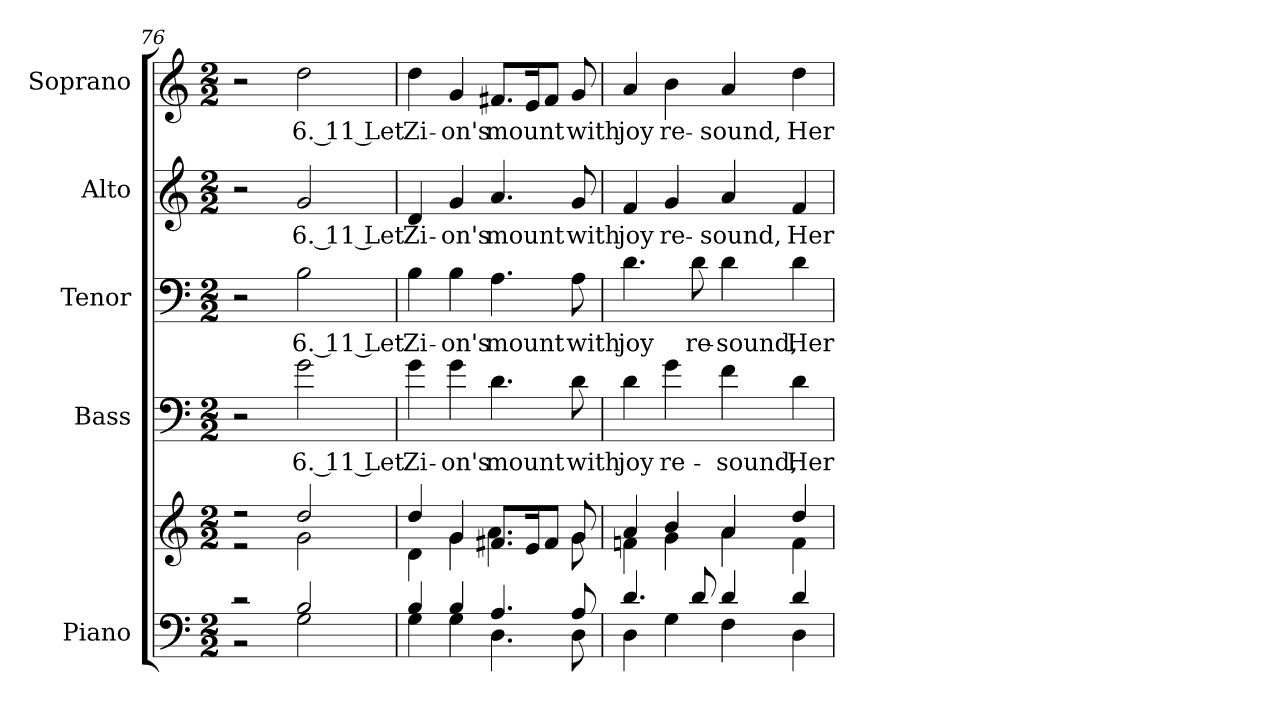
**kern	**kern	**kern	**text	**kern	**text	**kern	**text	**kern	**text
*part5	*part5	*part4	*part4	*part3	*part3	*part2	*part2	*part1	*part1
*staff6	*staff5	*staff4	*staff4	*staff3	*staff3	*staff2	*staff2	*staff1	*staff1
*I"Piano	*	*I"Bass	*	*I"Tenor	*	*I"Alto	*	*I"Soprano	*
*I'Pno.	*	*	*	*	*	*	*	*	*
*clefF4	*clefG2	*clefF4	*	*clefF4	*	*clefG2	*	*clefG2	*
*	*	*ITrd7c12	*	*	*	*	*	*	*
*k[]	*k[]	*k[]	*	*k[]	*	*k[]	*	*k[]	*
*C:	*C:	*C:	*	*C:	*	*C:	*	*C:	*
*M2/2	*M2/2	*M2/2	*	*M2/2	*	*M2/2	*	*M2/2	*
=76	=76	=76	=76	=76	=76	=76	=76	=76	=76
*^	*^	*	*	*	*	*	*	*	*
2r	2r	2r	2r	2r	.	2r	.	2r	.	2r	.
!	!	!	!	!	!LO:LY:b:color=#000000	!	!	!	!	!	!
!	!	!	!	!	!	!	!LO:LY:b:color=#000000	!	!	!	!
!	!	!	!	!	!	!	!	!	!LO:LY:b:color=#000000	!	!
!	!	!	!	!	!	!	!	!	!	!	!LO:LY:b:color=#000000
2Bi/	2Gi\	2ddi/	2gi\	2Gi\	6. 11 Let	2Bi\	6. 11 Let	2gi/	6. 11 Let	2ddi\	6. 11 Let
!!LO:LB:g=z
=77	=77	=77	=77	=77	=77	=77	=77	=77	=77	=77	=77
!	!	!	!	!	!LO:LY:b:color=#000000	!	!	!	!	!	!
!	!	!	!	!	!	!	!LO:LY:b:color=#000000	!	!	!	!
!	!	!	!	!	!	!	!	!	!LO:LY:b:color=#000000	!	!
!	!	!	!	!	!	!	!	!	!	!	!LO:LY:b:color=#000000
4Bi/	4Gi\	4ddi/	4di\	4Gi\	Zi-	4Bi\	Zi-	4di/	Zi-	4ddi\	Zi-
!	!	!	!	!	!LO:LY:b:color=#000000	!	!	!	!	!	!
!	!	!	!	!	!	!	!LO:LY:b:color=#000000	!	!	!	!
!	!	!	!	!	!	!	!	!	!LO:LY:b:color=#000000	!	!
!	!	!	!	!	!	!	!	!	!	!	!LO:LY:b:color=#000000
4Bi/	4Gi\	4gi/	4gi\	4Gi\	-on's	4Bi\	-on's	4gi/	-on's	4gi/	-on's
!	!	!	!	!	!LO:LY:b:color=#000000	!	!	!	!	!	!
!	!	!	!	!	!	!	!LO:LY:b:color=#000000	!	!	!	!
!	!	!	!	!	!	!	!	!	!LO:LY:b:color=#000000	!	!
!	!	!	!	!	!	!	!	!	!	!	!LO:LY:b:color=#000000
4.Ai/	4.Di\	8.f#Xi/L	4.ai\	4.Di\	mount	4.Ai\	mount	4.ai/	mount	8.f#Xi/L	mount
.	.	16ei/K	.	.	.	.	.	.	.	16ei/K	.
.	.	8f#i/J	.	.	.	.	.	.	.	8f#i/J	.
!	!	!	!	!	!LO:LY:b:color=#000000	!	!	!	!	!	!
!	!	!	!	!	!	!	!LO:LY:b:color=#000000	!	!	!	!
!	!	!	!	!	!	!	!	!	!LO:LY:b:color=#000000	!	!
!	!	!	!	!	!	!	!	!	!	!	!LO:LY:b:color=#000000
8Ai/	8Di\	8gi/	8gi\	8Di\	with	8Ai\	with	8gi/	with	8gi/	with
=78	=78	=78	=78	=78	=78	=78	=78	=78	=78	=78	=78
!	!	!	!	!	!LO:LY:b:color=#000000	!	!	!	!	!	!
!	!	!	!	!	!	!	!LO:LY:b:color=#000000	!	!	!	!
!	!	!	!	!	!	!	!	!	!LO:LY:b:color=#000000	!	!
!	!	!	!	!	!	!	!	!	!	!	!LO:LY:b:color=#000000
4.di/	4Di\	4ai/	4fni\	4Di\	joy	4.di\	joy	4fi/	joy	4ai/	joy
!	!	!	!	!	!LO:LY:b:color=#000000	!	!	!	!	!	!
!	!	!	!	!	!	!	!	!	!LO:LY:b:color=#000000	!	!
!	!	!	!	!	!	!	!	!	!	!	!LO:LY:b:color=#000000
.	4Gi\	4bi/	4gi\	4Gi\	re-	.	.	4gi/	re-	4bi\	re-
!	!	!	!	!	!	!	!LO:LY:b:color=#000000	!	!	!	!
8di/	.	.	.	.	.	8di\	re-	.	.	.	.
!	!	!	!	!	!LO:LY:b:color=#000000	!	!	!	!	!	!
!	!	!	!	!	!	!	!LO:LY:b:color=#000000	!	!	!	!
!	!	!	!	!	!	!	!	!	!LO:LY:b:color=#000000	!	!
!	!	!	!	!	!	!	!	!	!	!	!LO:LY:b:color=#000000
4di/	4Fi\	4ai/	4ai\	4Fi\	-sound,	4di\	-sound,	4ai/	-sound,	4ai/	-sound,
!	!	!	!	!	!LO:LY:b:color=#000000	!	!	!	!	!	!
!	!	!	!	!	!	!	!LO:LY:b:color=#000000	!	!	!	!
!	!	!	!	!	!	!	!	!	!LO:LY:b:color=#000000	!	!
!	!	!	!	!	!	!	!	!	!	!	!LO:LY:b:color=#000000
4di/	4Di\	4ddi/	4fi\	4Di\	Her	4di\	Her	4fi/	Her	4ddi\	Her
*v	*v	*	*	*	*	*	*	*	*	*	*
*	*v	*v	*	*	*	*	*	*	*	*
=	=	=	=	=	=	=	=	=	=
*-	*-	*-	*-	*-	*-	*-	*-	*-	*-
